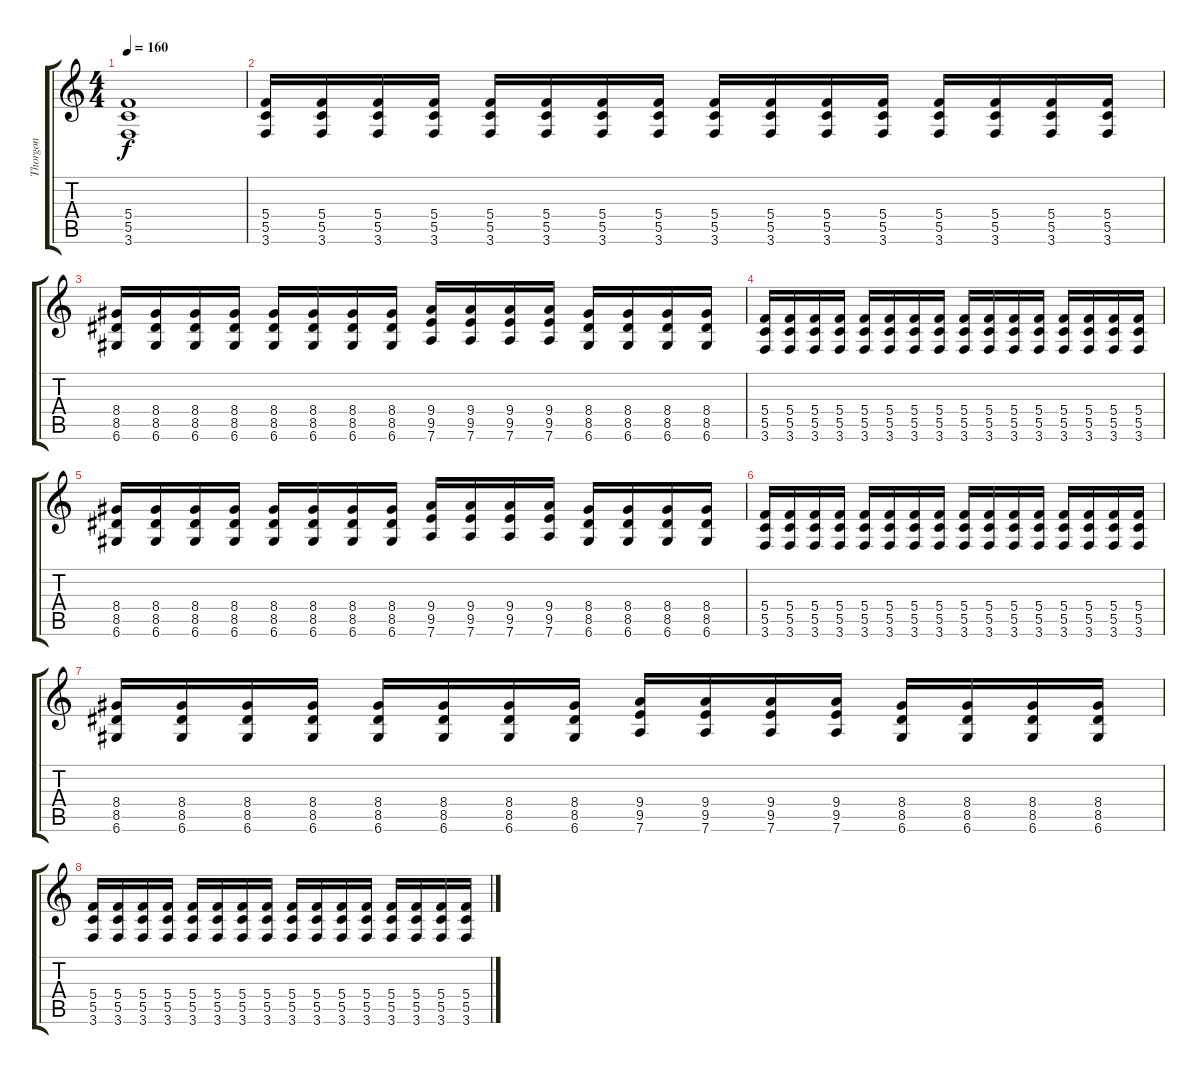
\track ("Thorgon" "Thorgon") {instrument distortionguitar}
\staff {score tabs}
\tuning (D4 A3 F3 C3 G2 D2) {hide}
\ts (4 4)
\tempo 160
\clef g2
\ks c
(5.4 5.5 3.6).1{dy f} |
(5.4 5.5 3.6).16 (5.4 5.5 3.6).16 (5.4 5.5 3.6).16 (5.4 5.5 3.6).16 (5.4 5.5 3.6).16 (5.4 5.5 3.6).16 (5.4 5.5 3.6).16 (5.4 5.5 3.6).16 (5.4 5.5 3.6).16 (5.4 5.5 3.6).16 (5.4 5.5 3.6).16 (5.4 5.5 3.6).16 (5.4 5.5 3.6).16 (5.4 5.5 3.6).16 (5.4 5.5 3.6).16 (5.4 5.5 3.6).16 |
(8.4 8.5 6.6).16 (8.4 8.5 6.6).16 (8.4 8.5 6.6).16 (8.4 8.5 6.6).16 (8.4 8.5 6.6).16 (8.4 8.5 6.6).16 (8.4 8.5 6.6).16 (8.4 8.5 6.6).16 (9.4 9.5 7.6).16 (9.4 9.5 7.6).16 (9.4 9.5 7.6).16 (9.4 9.5 7.6).16 (8.4 8.5 6.6).16 (8.4 8.5 6.6).16 (8.4 8.5 6.6).16 (8.4 8.5 6.6).16 |
(5.4 5.5 3.6).16 (5.4 5.5 3.6).16 (5.4 5.5 3.6).16 (5.4 5.5 3.6).16 (5.4 5.5 3.6).16 (5.4 5.5 3.6).16 (5.4 5.5 3.6).16 (5.4 5.5 3.6).16 (5.4 5.5 3.6).16 (5.4 5.5 3.6).16 (5.4 5.5 3.6).16 (5.4 5.5 3.6).16 (5.4 5.5 3.6).16 (5.4 5.5 3.6).16 (5.4 5.5 3.6).16 (5.4 5.5 3.6).16 |
(8.4 8.5 6.6).16 (8.4 8.5 6.6).16 (8.4 8.5 6.6).16 (8.4 8.5 6.6).16 (8.4 8.5 6.6).16 (8.4 8.5 6.6).16 (8.4 8.5 6.6).16 (8.4 8.5 6.6).16 (9.4 9.5 7.6).16 (9.4 9.5 7.6).16 (9.4 9.5 7.6).16 (9.4 9.5 7.6).16 (8.4 8.5 6.6).16 (8.4 8.5 6.6).16 (8.4 8.5 6.6).16 (8.4 8.5 6.6).16 |
(5.4 5.5 3.6).16 (5.4 5.5 3.6).16 (5.4 5.5 3.6).16 (5.4 5.5 3.6).16 (5.4 5.5 3.6).16 (5.4 5.5 3.6).16 (5.4 5.5 3.6).16 (5.4 5.5 3.6).16 (5.4 5.5 3.6).16 (5.4 5.5 3.6).16 (5.4 5.5 3.6).16 (5.4 5.5 3.6).16 (5.4 5.5 3.6).16 (5.4 5.5 3.6).16 (5.4 5.5 3.6).16 (5.4 5.5 3.6).16 |
(8.4 8.5 6.6).16 (8.4 8.5 6.6).16 (8.4 8.5 6.6).16 (8.4 8.5 6.6).16 (8.4 8.5 6.6).16 (8.4 8.5 6.6).16 (8.4 8.5 6.6).16 (8.4 8.5 6.6).16 (9.4 9.5 7.6).16 (9.4 9.5 7.6).16 (9.4 9.5 7.6).16 (9.4 9.5 7.6).16 (8.4 8.5 6.6).16 (8.4 8.5 6.6).16 (8.4 8.5 6.6).16 (8.4 8.5 6.6).16 |
(5.4 5.5 3.6).16 (5.4 5.5 3.6).16 (5.4 5.5 3.6).16 (5.4 5.5 3.6).16 (5.4 5.5 3.6).16 (5.4 5.5 3.6).16 (5.4 5.5 3.6).16 (5.4 5.5 3.6).16 (5.4 5.5 3.6).16 (5.4 5.5 3.6).16 (5.4 5.5 3.6).16 (5.4 5.5 3.6).16 (5.4 5.5 3.6).16 (5.4 5.5 3.6).16 (5.4 5.5 3.6).16 (5.4 5.5 3.6).16
